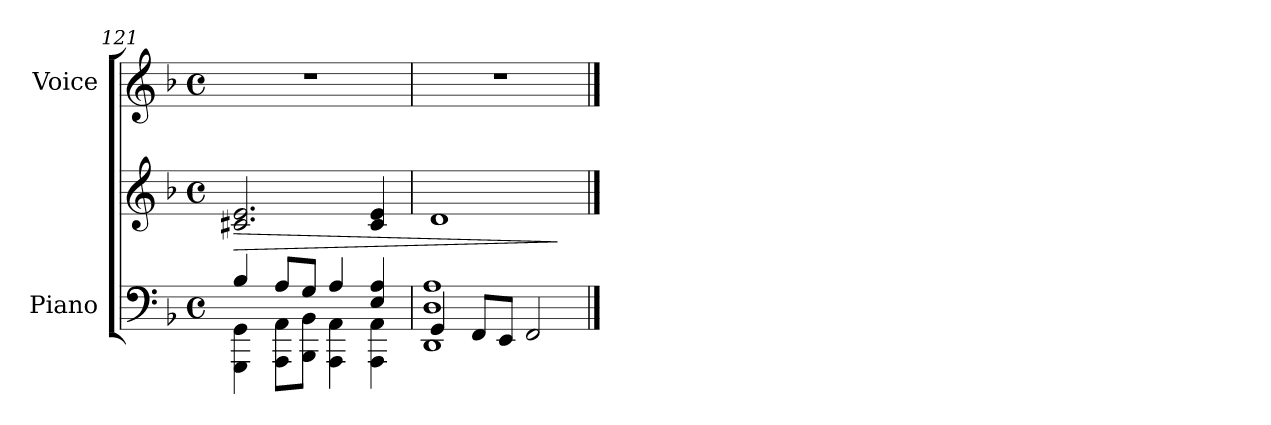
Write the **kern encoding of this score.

**kern	**kern	**dynam	**kern
*part2	*part2	*part2	*part1
*staff3	*staff2	*staff2/3	*staff1
*I"Piano	*	*	*I"Voice
*I'Pno	*	*	*
!!LO:LB:g=z
*clefF4	*clefG2	*	*clefG2
*k[b-]	*k[b-]	*	*k[b-]
*M4/4	*M4/4	*	*M4/4
*met(c)	*met(c)	*	*met(c)
=121	=121	=121	=121
*^	*	*	*
!	!	!	!LO:HP:b	!
4B-/	4GGG\ 4GG\	2.c#X/ 2.e/	>	1r
8A/L	8AAA\ 8AA\L	.	.	.
8G/J	8BBB-\ 8BB-\J	.	.	.
4A/	4AAA\ 4AA\	.	.	.
4E/ 4A/	4AAA\ 4AA\	4c#/ 4e/	.	.
=122	=122	=122	=122	=122
4GG/	1DD 1D 1A	1d	.	1r
8FF/L	.	.	.	.
8EE/J	.	.	.	.
2FF/	.	.	.	.
*v	*v	*	*	*
.	.	]	.
==	==	==	==
*-	*-	*-	*-
